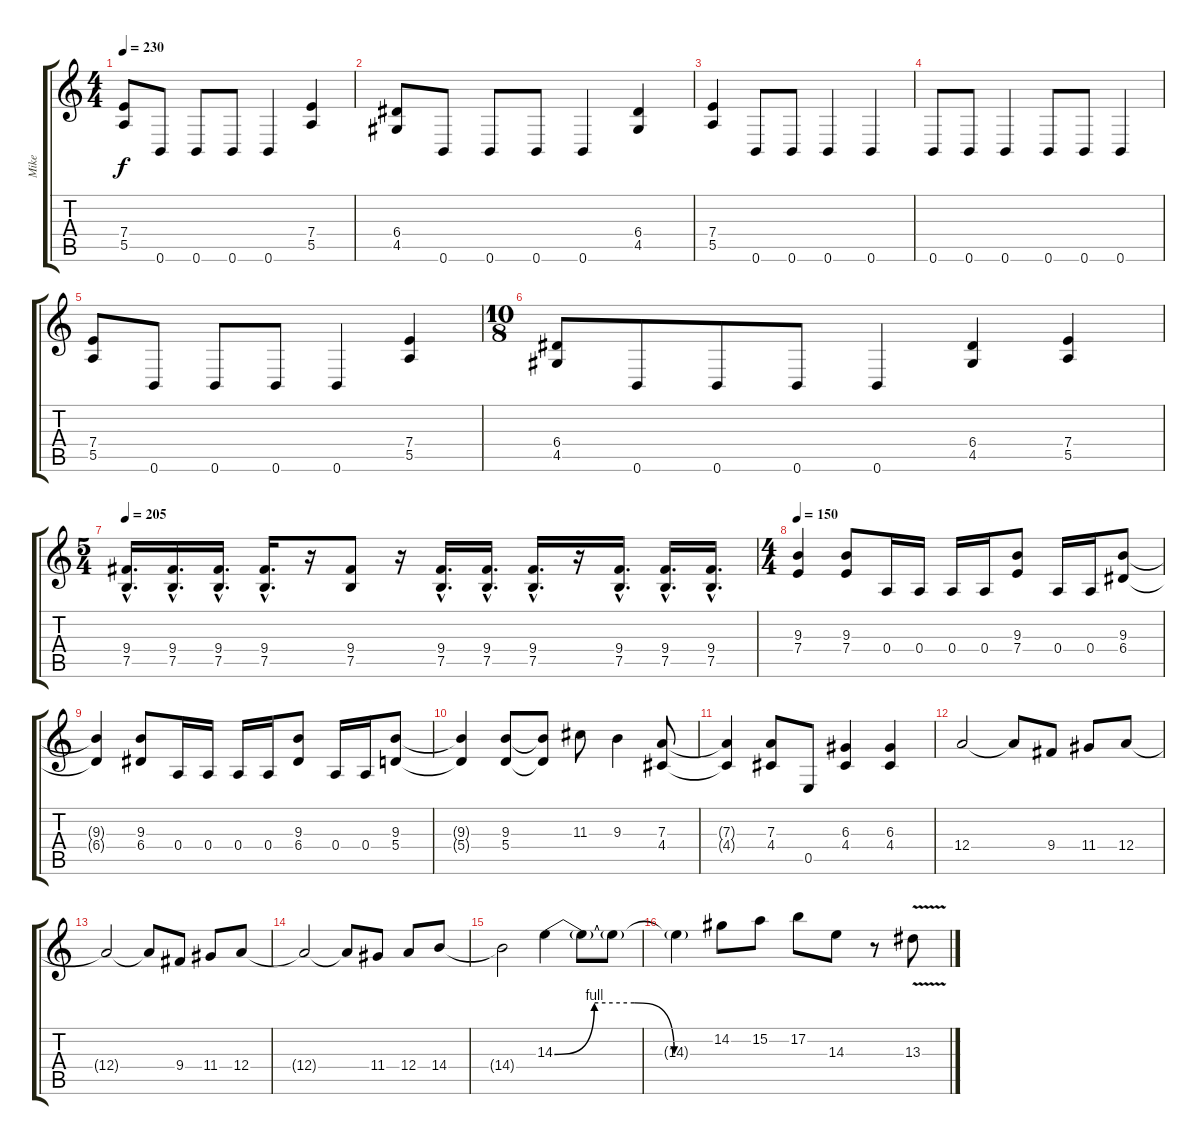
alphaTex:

\track ("Mike" "Mike") {instrument distortionguitar}
\staff {score tabs}
\tuning (B3 Gb3 D3 A2 E2 B1) {hide}
\ts (4 4)
\tempo 230
\clef g2
\ks c
(7.4 5.5).8{dy f} 0.6.8 0.6.8 0.6.8 0.6.4 (7.4 5.5).4 |
(6.4 4.5).8 0.6.8 0.6.8 0.6.8 0.6.4 (6.4 4.5).4 |
(7.4 5.5).4 0.6.8 0.6.8 0.6.4 0.6.4 |
0.6.8 0.6.8 0.6.4 0.6.8 0.6.8 0.6.4 |
(7.4 5.5).8 0.6.8 0.6.8 0.6.8 0.6.4 (7.4 5.5).4 |
\ts (10 8)
(6.4 4.5).8 0.6.8 0.6.8 0.6.8 0.6.4 (6.4 4.5).4 (7.4 5.5).4 |
\ts (5 4)
\tempo 205
(9.4{hac} 7.5{hac}).16{d} (9.4{hac} 7.5{hac}).16{d} (9.4{hac} 7.5{hac}).16{d} (9.4{hac} 7.5{hac}).16{d} r.16 (9.4 7.5).8 r.16 (9.4{hac} 7.5{hac}).16{d} (9.4{hac} 7.5{hac}).16{d} (9.4{hac} 7.5{hac}).16{d} r.16 (9.4{hac} 7.5{hac}).16{d} (9.4{hac} 7.5{hac}).16{d} (9.4{hac} 7.5{hac}).16{d} |
\ts (4 4)
\tempo 150
(9.3 7.4).4 (9.3 7.4).8 0.4.16 0.4.16 0.4.16 0.4.16 (9.3 7.4).8 0.4.16 0.4.16 (9.3 6.4).8 |
(9.3{t} 6.4{t}).4 (9.3 6.4).8 0.4.16 0.4.16 0.4.16 0.4.16 (9.3 6.4).8 0.4.16 0.4.16 (9.3 5.4).8 |
(9.3{t} 5.4{t}).4 (9.3 5.4).8 (9.3{t} 5.4{t}).8 11.3.8 9.3.4 (7.3 4.4).8 |
(7.3{t} 4.4{t}).4 (7.3 4.4).8 0.5.8 (6.3 4.4).4 (6.3 4.4).4 |
12.4.2 12.4{t}.8 9.4.8 11.4.8 12.4.8 |
12.4{t}.2 12.4{t}.8 9.4.8 11.4.8 12.4.8 |
12.4{t}.2 12.4{t}.8 11.4.8 12.4.8 14.4.8 |
14.4{t}.2 14.3{be (custom 0 0 15 4 30 4 45 0 60 0)}.4 14.3{t}.8 14.3{t}.8 |
14.3{t}.4 14.2.8 15.2.8 17.2.8 14.3.8 r.8 13.3{v}.8
